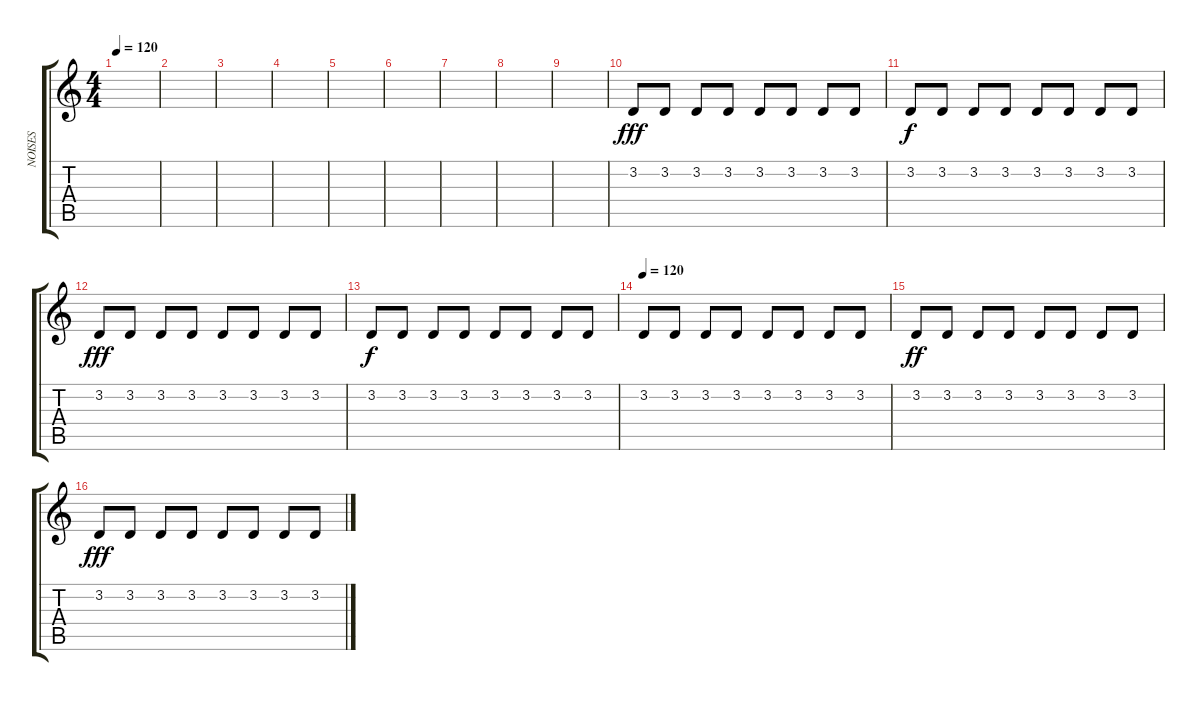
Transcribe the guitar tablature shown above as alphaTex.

\track ("NOISES" "NOISES") {instrument gunshot}
\staff {score tabs}
\tuning (E4 B3 G3 D3 A2 E2) {hide}
\ts (4 4)
\tempo 120
\clef g2
\ks c
|
|
|
|
|
|
|
|
|
3.2.8{dy fff instrument gunshot} 3.2.8 3.2.8 3.2.8 3.2.8 3.2.8 3.2.8 3.2.8 |
3.2.8{dy f} 3.2.8 3.2.8 3.2.8 3.2.8 3.2.8 3.2.8 3.2.8 |
3.2.8{dy fff} 3.2.8 3.2.8 3.2.8 3.2.8 3.2.8 3.2.8 3.2.8 |
3.2.8{dy f} 3.2.8 3.2.8 3.2.8 3.2.8 3.2.8 3.2.8 3.2.8 |
\tempo 120
3.2.8 3.2.8 3.2.8 3.2.8 3.2.8 3.2.8 3.2.8 3.2.8 |
3.2.8{dy ff} 3.2.8 3.2.8 3.2.8 3.2.8 3.2.8 3.2.8 3.2.8 |
3.2.8{dy fff} 3.2.8 3.2.8 3.2.8 3.2.8 3.2.8 3.2.8 3.2.8
